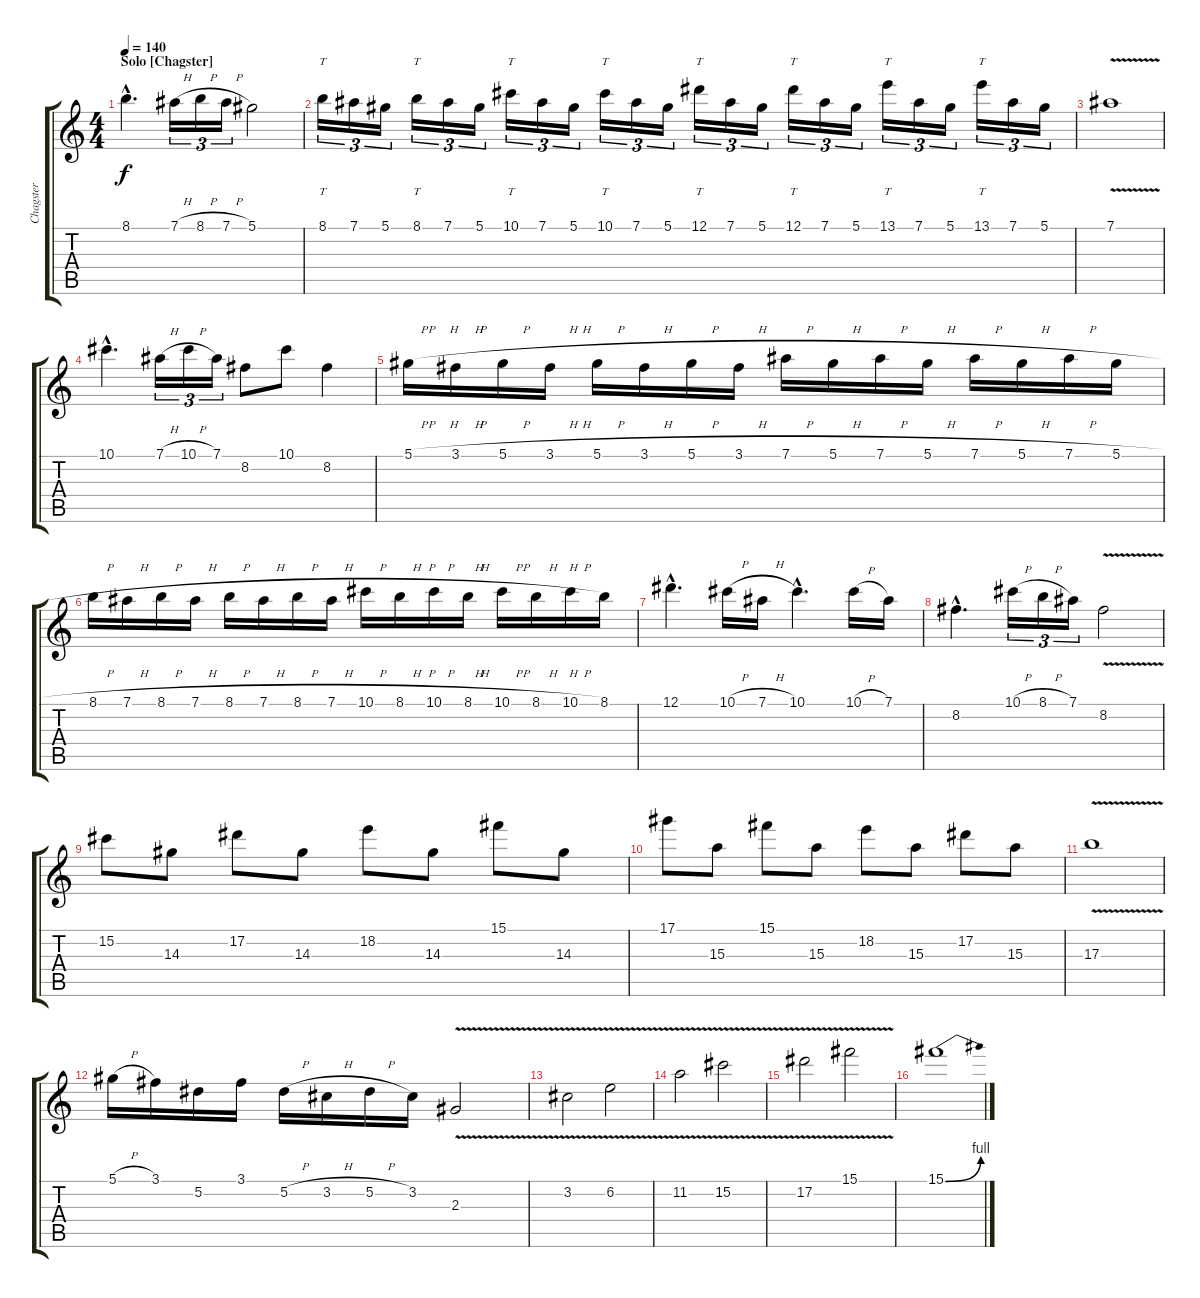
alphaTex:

\track ("Chagster" "Chagster") {instrument distortionguitar}
\staff {score tabs}
\tuning (Eb4 Bb3 Gb3 Db3 Ab2 Eb2) {hide}
\ts (4 4)
\section ("" "Solo [Chagster]")
\tempo 140
\clef g2
\ks c
8.1{hac}.4{d dy f} 7.1{h}.16{tu (3 2)} 8.1{h}.16{tu (3 2)} 7.1{h}.16{tu (3 2)} 5.1.2 |
8.1.16{tt tu (3 2)} 7.1.16{tu (3 2)} 5.1.16{tu (3 2)} 8.1.16{tt tu (3 2)} 7.1.16{tu (3 2)} 5.1.16{tu (3 2)} 10.1.16{tt tu (3 2)} 7.1.16{tu (3 2)} 5.1.16{tu (3 2)} 10.1.16{tt tu (3 2)} 7.1.16{tu (3 2)} 5.1.16{tu (3 2)} 12.1.16{tt tu (3 2)} 7.1.16{tu (3 2)} 5.1.16{tu (3 2)} 12.1.16{tt tu (3 2)} 7.1.16{tu (3 2)} 5.1.16{tu (3 2)} 13.1.16{tt tu (3 2)} 7.1.16{tu (3 2)} 5.1.16{tu (3 2)} 13.1.16{tt tu (3 2)} 7.1.16{tu (3 2)} 5.1.16{tu (3 2)} |
7.1{v}.1 |
10.1{hac}.4{d} 7.1{h}.16{tu (3 2)} 10.1{h}.16{tu (3 2)} 7.1.16{tu (3 2)} 8.2.8 10.1.8 8.2.4 |
5.1{h}.16 3.1{h}.16 5.1{h}.16 3.1{h}.16 5.1{h}.16 3.1{h}.16 5.1{h}.16 3.1{h}.16 7.1{h}.16 5.1{h}.16 7.1{h}.16 5.1{h}.16 7.1{h}.16 5.1{h}.16 7.1{h}.16 5.1{h}.16 |
8.1{h}.16 7.1{h}.16 8.1{h}.16 7.1{h}.16 8.1{h}.16 7.1{h}.16 8.1{h}.16 7.1{h}.16 10.1{h}.16 8.1{h}.16 10.1{h}.16 8.1{h}.16 10.1{h}.16 8.1{h}.16 10.1{h}.16 8.1.16 |
12.1{hac}.4{d} 10.1{h}.16 7.1{h}.16 10.1{hac}.4{d} 10.1{h}.16 7.1.16 |
8.2{hac}.4{d} 10.1{h}.16{tu (3 2)} 8.1{h}.16{tu (3 2)} 7.1.16{tu (3 2)} 8.2{v}.2 |
15.2.8 14.3.8 17.2.8 14.3.8 18.2.8 14.3.8 15.1.8 14.3.8 |
17.1.8 15.3.8 15.1.8 15.3.8 18.2.8 15.3.8 17.2.8 15.3.8 |
17.3{v}.1 |
5.1{h}.16 3.1.16 5.2.16 3.1.16 5.2{h}.16 3.2{h}.16 5.2{h}.16 3.2.16 2.3{v}.2 |
3.2{v}.2 6.2{v}.2 |
11.2{v}.2 15.2{v}.2 |
17.2{v}.2 15.1{v}.2 |
15.1{be (bend 0 0 60 4)}.1
